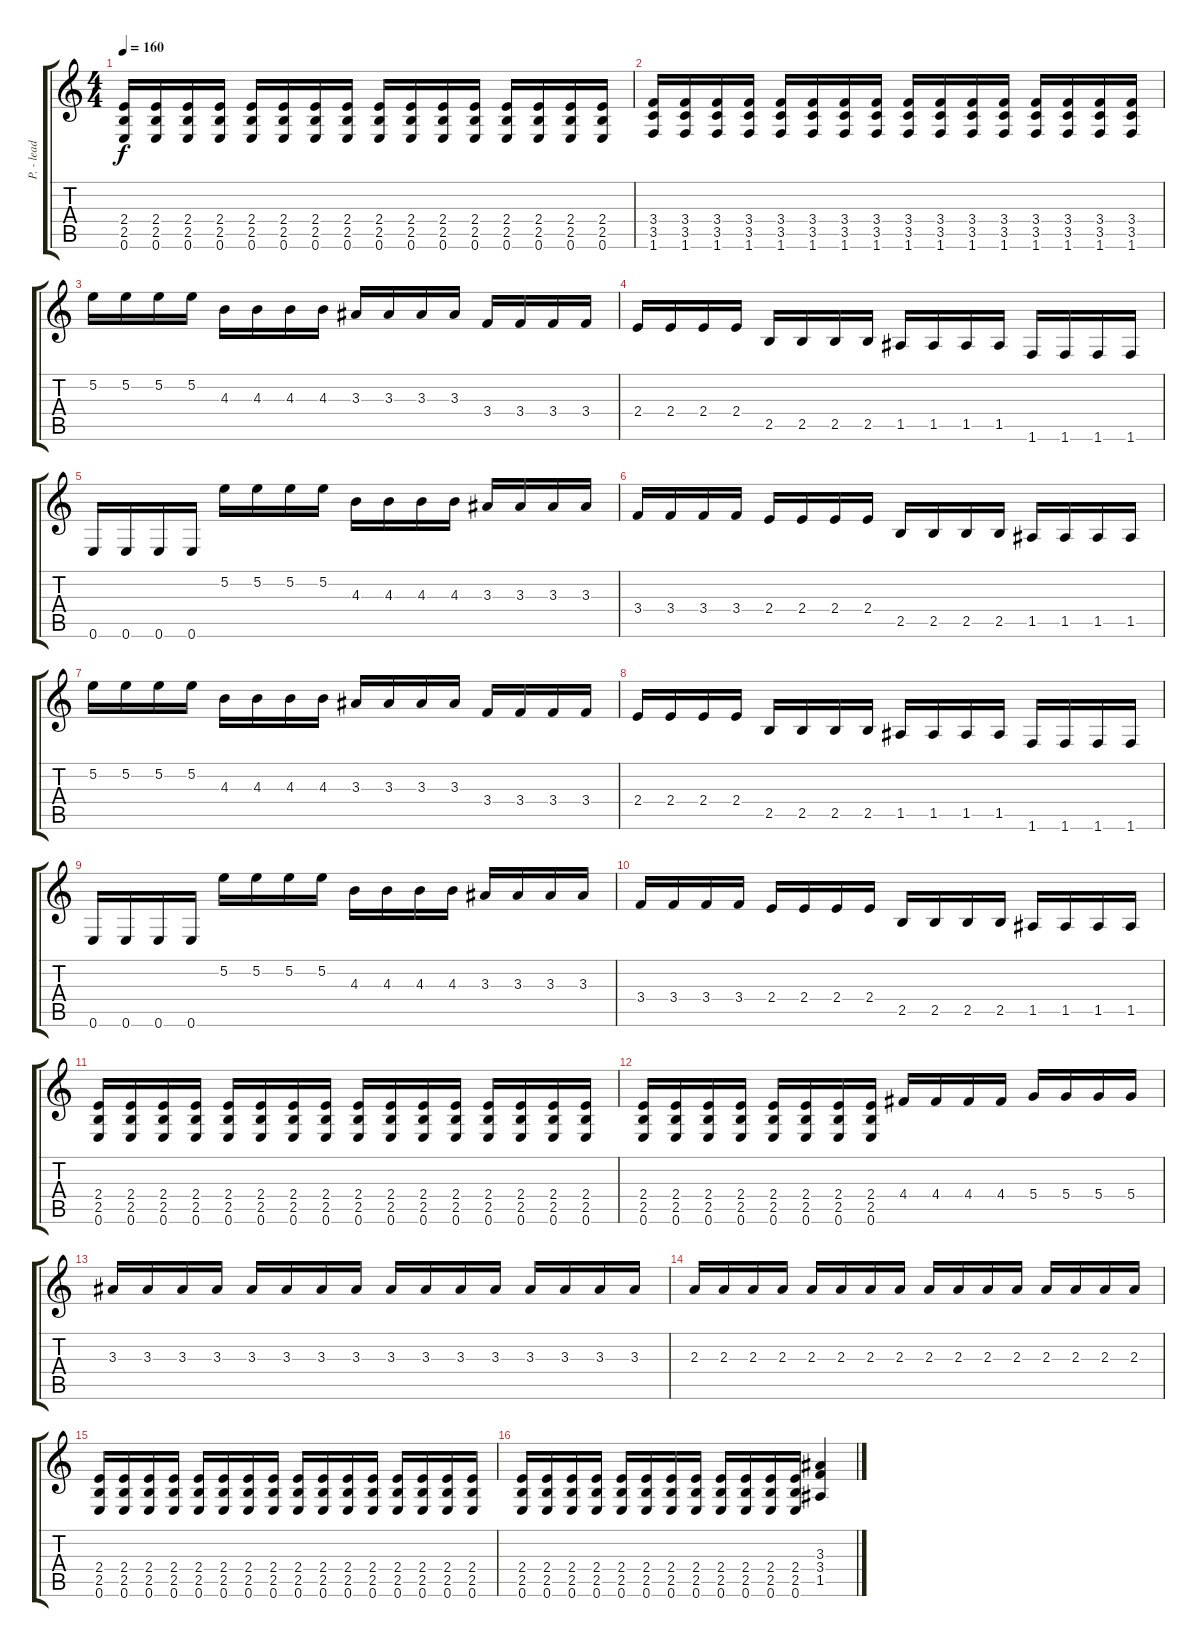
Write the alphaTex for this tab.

\track ("P. - lead guitar" "P. - lead ") {instrument distortionguitar}
\staff {score tabs}
\tuning (E4 B3 G3 D3 A2 E2) {hide}
\ts (4 4)
\tempo 160
\clef g2
\ks c
(2.4 2.5 0.6).16{dy f} (2.4 2.5 0.6).16 (2.4 2.5 0.6).16 (2.4 2.5 0.6).16 (2.4 2.5 0.6).16 (2.4 2.5 0.6).16 (2.4 2.5 0.6).16 (2.4 2.5 0.6).16 (2.4 2.5 0.6).16 (2.4 2.5 0.6).16 (2.4 2.5 0.6).16 (2.4 2.5 0.6).16 (2.4 2.5 0.6).16 (2.4 2.5 0.6).16 (2.4 2.5 0.6).16 (2.4 2.5 0.6).16 |
(3.4 3.5 1.6).16 (3.4 3.5 1.6).16 (3.4 3.5 1.6).16 (3.4 3.5 1.6).16 (3.4 3.5 1.6).16 (3.4 3.5 1.6).16 (3.4 3.5 1.6).16 (3.4 3.5 1.6).16 (3.4 3.5 1.6).16 (3.4 3.5 1.6).16 (3.4 3.5 1.6).16 (3.4 3.5 1.6).16 (3.4 3.5 1.6).16 (3.4 3.5 1.6).16 (3.4 3.5 1.6).16 (3.4 3.5 1.6).16 |
5.2.16 5.2.16 5.2.16 5.2.16 4.3.16 4.3.16 4.3.16 4.3.16 3.3.16 3.3.16 3.3.16 3.3.16 3.4.16 3.4.16 3.4.16 3.4.16 |
2.4.16 2.4.16 2.4.16 2.4.16 2.5.16 2.5.16 2.5.16 2.5.16 1.5.16 1.5.16 1.5.16 1.5.16 1.6.16 1.6.16 1.6.16 1.6.16 |
0.6.16 0.6.16 0.6.16 0.6.16 5.2.16 5.2.16 5.2.16 5.2.16 4.3.16 4.3.16 4.3.16 4.3.16 3.3.16 3.3.16 3.3.16 3.3.16 |
3.4.16 3.4.16 3.4.16 3.4.16 2.4.16 2.4.16 2.4.16 2.4.16 2.5.16 2.5.16 2.5.16 2.5.16 1.5.16 1.5.16 1.5.16 1.5.16 |
5.2.16 5.2.16 5.2.16 5.2.16 4.3.16 4.3.16 4.3.16 4.3.16 3.3.16 3.3.16 3.3.16 3.3.16 3.4.16 3.4.16 3.4.16 3.4.16 |
2.4.16 2.4.16 2.4.16 2.4.16 2.5.16 2.5.16 2.5.16 2.5.16 1.5.16 1.5.16 1.5.16 1.5.16 1.6.16 1.6.16 1.6.16 1.6.16 |
0.6.16 0.6.16 0.6.16 0.6.16 5.2.16 5.2.16 5.2.16 5.2.16 4.3.16 4.3.16 4.3.16 4.3.16 3.3.16 3.3.16 3.3.16 3.3.16 |
3.4.16 3.4.16 3.4.16 3.4.16 2.4.16 2.4.16 2.4.16 2.4.16 2.5.16 2.5.16 2.5.16 2.5.16 1.5.16 1.5.16 1.5.16 1.5.16 |
(2.4 2.5 0.6).16 (2.4 2.5 0.6).16 (2.4 2.5 0.6).16 (2.4 2.5 0.6).16 (2.4 2.5 0.6).16 (2.4 2.5 0.6).16 (2.4 2.5 0.6).16 (2.4 2.5 0.6).16 (2.4 2.5 0.6).16 (2.4 2.5 0.6).16 (2.4 2.5 0.6).16 (2.4 2.5 0.6).16 (2.4 2.5 0.6).16 (2.4 2.5 0.6).16 (2.4 2.5 0.6).16 (2.4 2.5 0.6).16 |
(2.4 2.5 0.6).16 (2.4 2.5 0.6).16 (2.4 2.5 0.6).16 (2.4 2.5 0.6).16 (2.4 2.5 0.6).16 (2.4 2.5 0.6).16 (2.4 2.5 0.6).16 (2.4 2.5 0.6).16 4.4.16 4.4.16 4.4.16 4.4.16 5.4.16 5.4.16 5.4.16 5.4.16 |
3.3.16 3.3.16 3.3.16 3.3.16 3.3.16 3.3.16 3.3.16 3.3.16 3.3.16 3.3.16 3.3.16 3.3.16 3.3.16 3.3.16 3.3.16 3.3.16 |
2.3.16 2.3.16 2.3.16 2.3.16 2.3.16 2.3.16 2.3.16 2.3.16 2.3.16 2.3.16 2.3.16 2.3.16 2.3.16 2.3.16 2.3.16 2.3.16 |
(2.4 2.5 0.6).16 (2.4 2.5 0.6).16 (2.4 2.5 0.6).16 (2.4 2.5 0.6).16 (2.4 2.5 0.6).16 (2.4 2.5 0.6).16 (2.4 2.5 0.6).16 (2.4 2.5 0.6).16 (2.4 2.5 0.6).16 (2.4 2.5 0.6).16 (2.4 2.5 0.6).16 (2.4 2.5 0.6).16 (2.4 2.5 0.6).16 (2.4 2.5 0.6).16 (2.4 2.5 0.6).16 (2.4 2.5 0.6).16 |
(2.4 2.5 0.6).16 (2.4 2.5 0.6).16 (2.4 2.5 0.6).16 (2.4 2.5 0.6).16 (2.4 2.5 0.6).16 (2.4 2.5 0.6).16 (2.4 2.5 0.6).16 (2.4 2.5 0.6).16 (2.4 2.5 0.6).16 (2.4 2.5 0.6).16 (2.4 2.5 0.6).16 (2.4 2.5 0.6).16 (3.3 3.4 1.5).4
